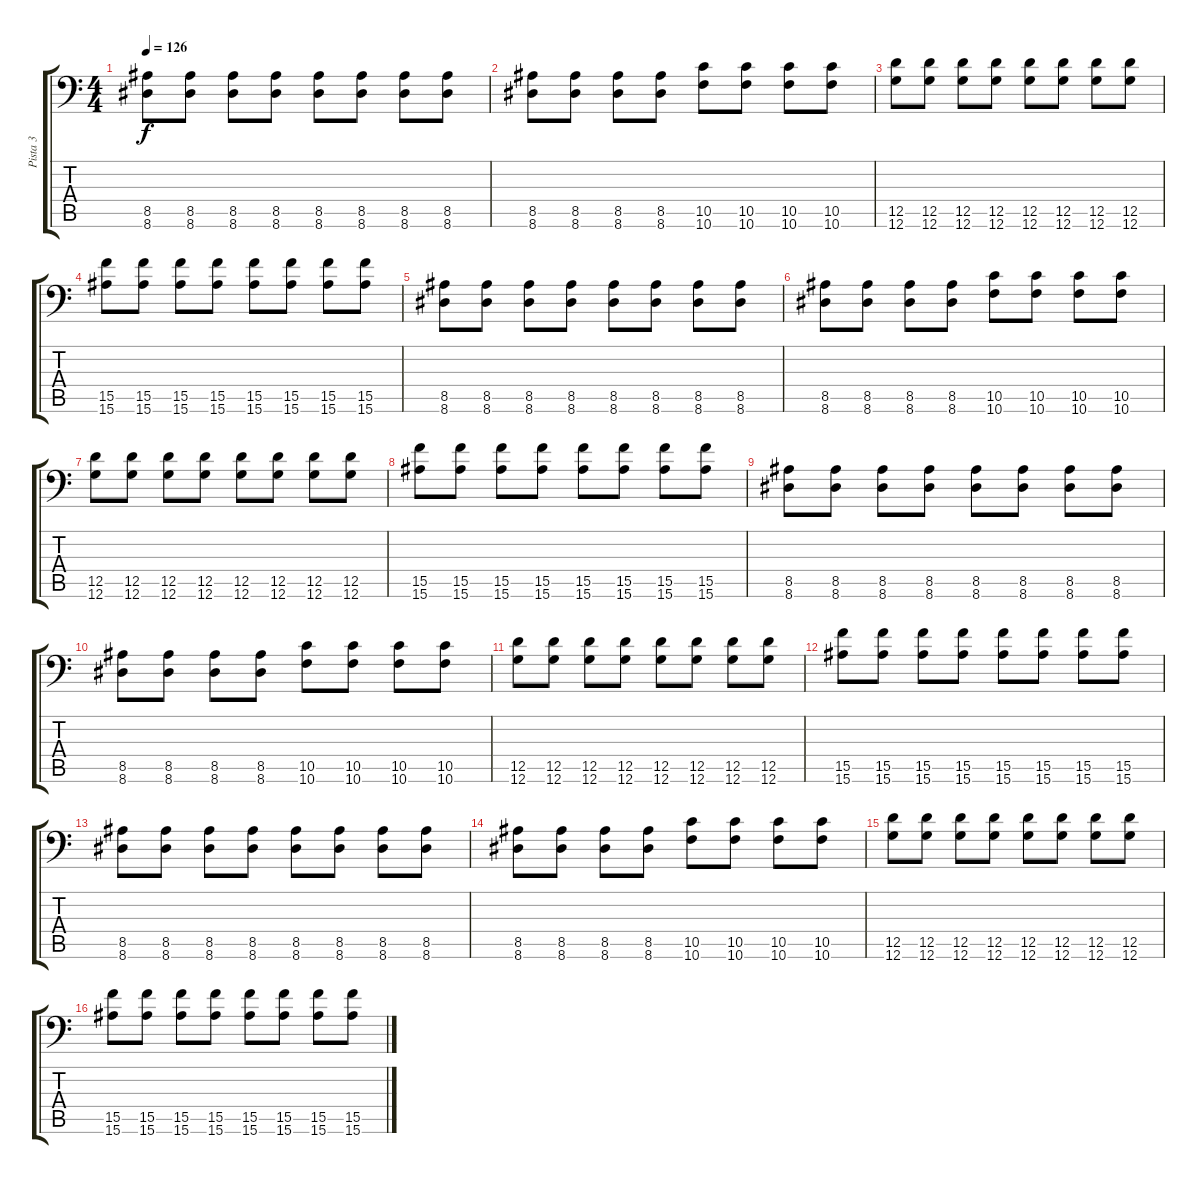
\track ("Pista 3" "Pista 3") {instrument distortionguitar}
\staff {score tabs}
\tuning (A3 E3 C3 G2 D2 G1) {hide}
\ts (4 4)
\tempo 126
\clef f4
\ks c
(8.5 8.6).8{dy f} (8.5 8.6).8 (8.5 8.6).8 (8.5 8.6).8 (8.5 8.6).8 (8.5 8.6).8 (8.5 8.6).8 (8.5 8.6).8 |
(8.5 8.6).8 (8.5 8.6).8 (8.5 8.6).8 (8.5 8.6).8 (10.5 10.6).8 (10.5 10.6).8 (10.5 10.6).8 (10.5 10.6).8 |
(12.5 12.6).8 (12.5 12.6).8 (12.5 12.6).8 (12.5 12.6).8 (12.5 12.6).8 (12.5 12.6).8 (12.5 12.6).8 (12.5 12.6).8 |
(15.5 15.6).8 (15.5 15.6).8 (15.5 15.6).8 (15.5 15.6).8 (15.5 15.6).8 (15.5 15.6).8 (15.5 15.6).8 (15.5 15.6).8 |
(8.5 8.6).8 (8.5 8.6).8 (8.5 8.6).8 (8.5 8.6).8 (8.5 8.6).8 (8.5 8.6).8 (8.5 8.6).8 (8.5 8.6).8 |
(8.5 8.6).8 (8.5 8.6).8 (8.5 8.6).8 (8.5 8.6).8 (10.5 10.6).8 (10.5 10.6).8 (10.5 10.6).8 (10.5 10.6).8 |
(12.5 12.6).8 (12.5 12.6).8 (12.5 12.6).8 (12.5 12.6).8 (12.5 12.6).8 (12.5 12.6).8 (12.5 12.6).8 (12.5 12.6).8 |
(15.5 15.6).8 (15.5 15.6).8 (15.5 15.6).8 (15.5 15.6).8 (15.5 15.6).8 (15.5 15.6).8 (15.5 15.6).8 (15.5 15.6).8 |
(8.5 8.6).8 (8.5 8.6).8 (8.5 8.6).8 (8.5 8.6).8 (8.5 8.6).8 (8.5 8.6).8 (8.5 8.6).8 (8.5 8.6).8 |
(8.5 8.6).8 (8.5 8.6).8 (8.5 8.6).8 (8.5 8.6).8 (10.5 10.6).8 (10.5 10.6).8 (10.5 10.6).8 (10.5 10.6).8 |
(12.5 12.6).8 (12.5 12.6).8 (12.5 12.6).8 (12.5 12.6).8 (12.5 12.6).8 (12.5 12.6).8 (12.5 12.6).8 (12.5 12.6).8 |
(15.5 15.6).8 (15.5 15.6).8 (15.5 15.6).8 (15.5 15.6).8 (15.5 15.6).8 (15.5 15.6).8 (15.5 15.6).8 (15.5 15.6).8 |
(8.5 8.6).8 (8.5 8.6).8 (8.5 8.6).8 (8.5 8.6).8 (8.5 8.6).8 (8.5 8.6).8 (8.5 8.6).8 (8.5 8.6).8 |
(8.5 8.6).8 (8.5 8.6).8 (8.5 8.6).8 (8.5 8.6).8 (10.5 10.6).8 (10.5 10.6).8 (10.5 10.6).8 (10.5 10.6).8 |
(12.5 12.6).8 (12.5 12.6).8 (12.5 12.6).8 (12.5 12.6).8 (12.5 12.6).8 (12.5 12.6).8 (12.5 12.6).8 (12.5 12.6).8 |
(15.5 15.6).8 (15.5 15.6).8 (15.5 15.6).8 (15.5 15.6).8 (15.5 15.6).8 (15.5 15.6).8 (15.5 15.6).8 (15.5 15.6).8
